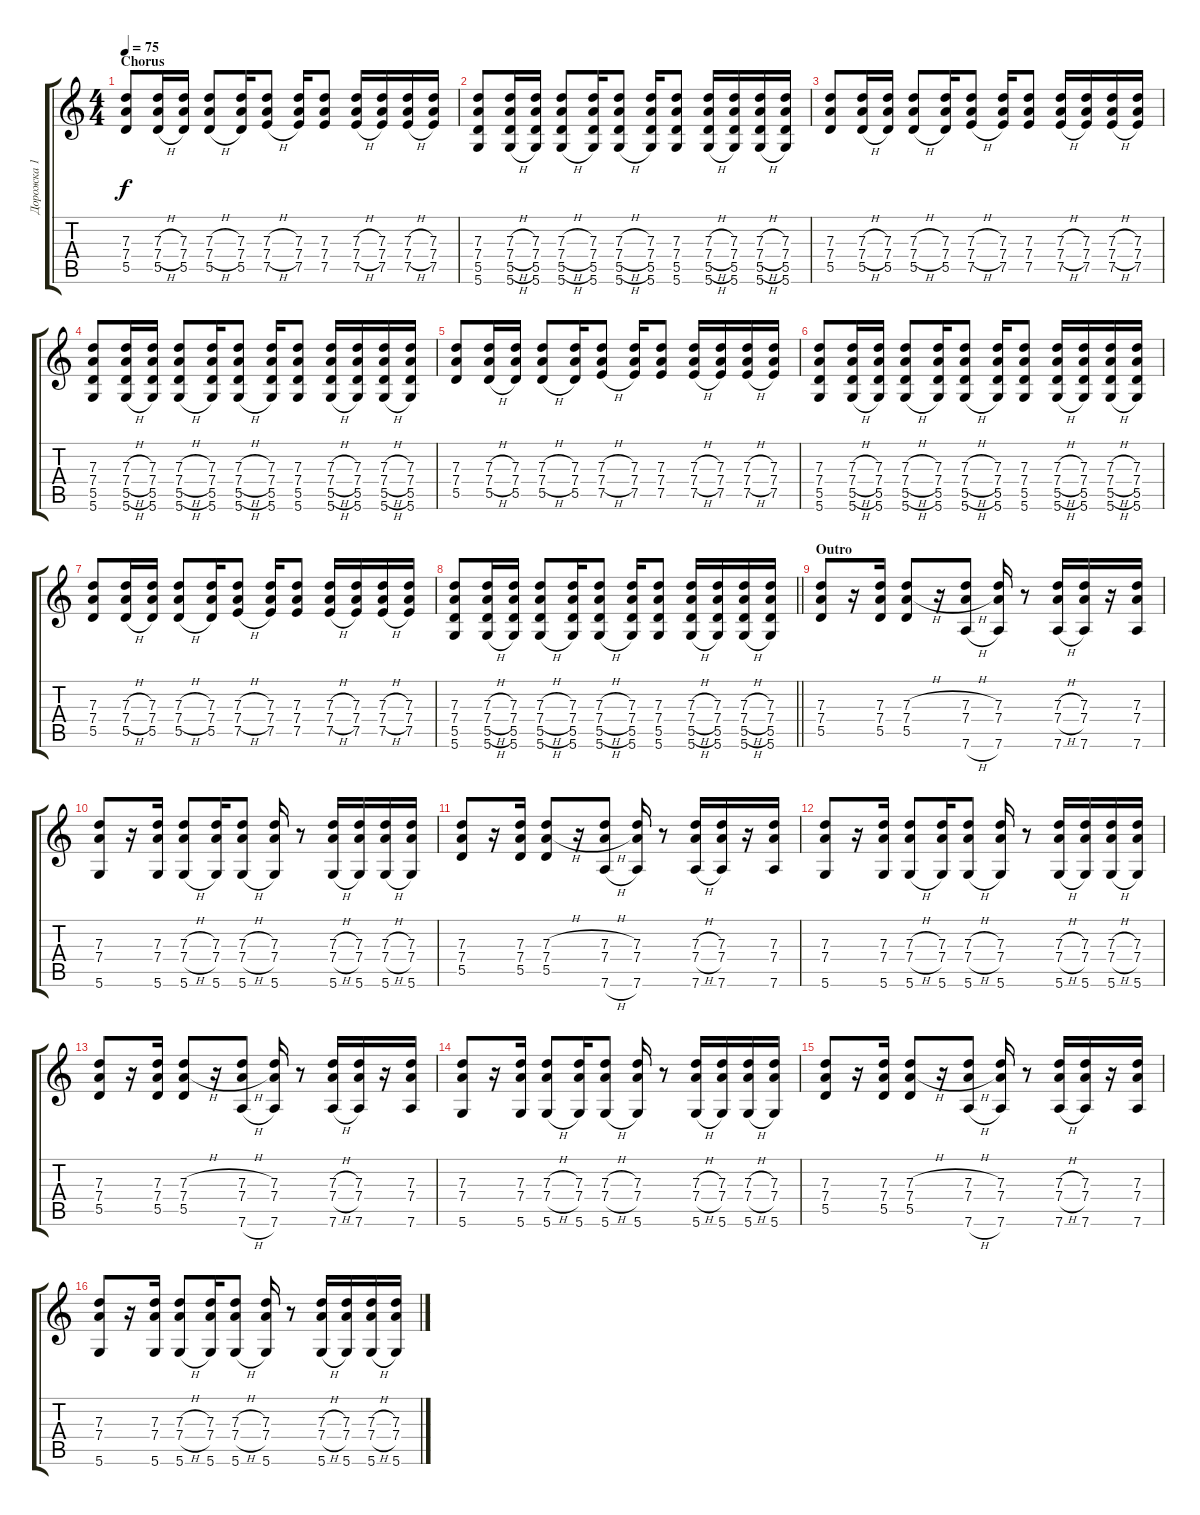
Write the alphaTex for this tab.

\track ("Дорожка 1" "Дорожка 1") {instrument acousticguitarsteel}
\staff {score tabs}
\tuning (E4 B3 G3 D3 A2 D2) {hide}
\ts (4 4)
\section ("" "Chorus")
\tempo 75
\clef g2
\ks c
(7.3 7.4 5.5).8{dy f} (7.3{h} 7.4{h} 5.5{h}).16 (7.3 7.4 5.5).16 (7.3{h} 7.4{h} 5.5{h}).8 (7.3 7.4 5.5).16 (7.3{h} 7.4{h} 7.5{h}).8 (7.3 7.4 7.5).16 (7.3 7.4 7.5).8 (7.3{h} 7.4{h} 7.5{h}).16 (7.3 7.4 7.5).16 (7.3{h} 7.4{h} 7.5{h}).16 (7.3 7.4 7.5).16 |
(7.3 7.4 5.5 5.6).8 (7.3{h} 7.4{h} 5.5{h} 5.6{h}).16 (7.3 7.4 5.5 5.6).16 (7.3{h} 7.4{h} 5.5{h} 5.6{h}).8 (7.3 7.4 5.5 5.6).16 (7.3{h} 7.4{h} 5.5{h} 5.6{h}).8 (7.3 7.4 5.5 5.6).16 (7.3 7.4 5.5 5.6).8 (7.3{h} 7.4{h} 5.5{h} 5.6{h}).16 (7.3 7.4 5.5 5.6).16 (7.3{h} 7.4{h} 5.5{h} 5.6{h}).16 (7.3 7.4 5.5 5.6).16 |
(7.3 7.4 5.5).8 (7.3{h} 7.4{h} 5.5{h}).16 (7.3 7.4 5.5).16 (7.3{h} 7.4{h} 5.5{h}).8 (7.3 7.4 5.5).16 (7.3{h} 7.4{h} 7.5{h}).8 (7.3 7.4 7.5).16 (7.3 7.4 7.5).8 (7.3{h} 7.4{h} 7.5{h}).16 (7.3 7.4 7.5).16 (7.3{h} 7.4{h} 7.5{h}).16 (7.3 7.4 7.5).16 |
(7.3 7.4 5.5 5.6).8 (7.3{h} 7.4{h} 5.5{h} 5.6{h}).16 (7.3 7.4 5.5 5.6).16 (7.3{h} 7.4{h} 5.5{h} 5.6{h}).8 (7.3 7.4 5.5 5.6).16 (7.3{h} 7.4{h} 5.5{h} 5.6{h}).8 (7.3 7.4 5.5 5.6).16 (7.3 7.4 5.5 5.6).8 (7.3{h} 7.4{h} 5.5{h} 5.6{h}).16 (7.3 7.4 5.5 5.6).16 (7.3{h} 7.4{h} 5.5{h} 5.6{h}).16 (7.3 7.4 5.5 5.6).16 |
(7.3 7.4 5.5).8 (7.3{h} 7.4{h} 5.5{h}).16 (7.3 7.4 5.5).16 (7.3{h} 7.4{h} 5.5{h}).8 (7.3 7.4 5.5).16 (7.3{h} 7.4{h} 7.5{h}).8 (7.3 7.4 7.5).16 (7.3 7.4 7.5).8 (7.3{h} 7.4{h} 7.5{h}).16 (7.3 7.4 7.5).16 (7.3{h} 7.4{h} 7.5{h}).16 (7.3 7.4 7.5).16 |
(7.3 7.4 5.5 5.6).8 (7.3{h} 7.4{h} 5.5{h} 5.6{h}).16 (7.3 7.4 5.5 5.6).16 (7.3{h} 7.4{h} 5.5{h} 5.6{h}).8 (7.3 7.4 5.5 5.6).16 (7.3{h} 7.4{h} 5.5{h} 5.6{h}).8 (7.3 7.4 5.5 5.6).16 (7.3 7.4 5.5 5.6).8 (7.3{h} 7.4{h} 5.5{h} 5.6{h}).16 (7.3 7.4 5.5 5.6).16 (7.3{h} 7.4{h} 5.5{h} 5.6{h}).16 (7.3 7.4 5.5 5.6).16 |
(7.3 7.4 5.5).8 (7.3{h} 7.4{h} 5.5{h}).16 (7.3 7.4 5.5).16 (7.3{h} 7.4{h} 5.5{h}).8 (7.3 7.4 5.5).16 (7.3{h} 7.4{h} 7.5{h}).8 (7.3 7.4 7.5).16 (7.3 7.4 7.5).8 (7.3{h} 7.4{h} 7.5{h}).16 (7.3 7.4 7.5).16 (7.3{h} 7.4{h} 7.5{h}).16 (7.3 7.4 7.5).16 |
\barLineRight lightlight
(7.3 7.4 5.5 5.6).8 (7.3{h} 7.4{h} 5.5{h} 5.6{h}).16 (7.3 7.4 5.5 5.6).16 (7.3{h} 7.4{h} 5.5{h} 5.6{h}).8 (7.3 7.4 5.5 5.6).16 (7.3{h} 7.4{h} 5.5{h} 5.6{h}).8 (7.3 7.4 5.5 5.6).16 (7.3 7.4 5.5 5.6).8 (7.3{h} 7.4{h} 5.5{h} 5.6{h}).16 (7.3 7.4 5.5 5.6).16 (7.3{h} 7.4{h} 5.5{h} 5.6{h}).16 (7.3 7.4 5.5 5.6).16 |
\section ("" "Outro")
(7.3 7.4 5.5).8 r.16 (7.3 7.4 5.5).16 (7.3{h} 7.4{h} 5.5).8 r.16 (7.3{h} 7.4{h} 7.6{h}).8 (7.3 7.4 7.6).16 r.8 (7.3{h} 7.4{h} 7.6{h}).16 (7.3 7.4 7.6).16 r.16 (7.3 7.4 7.6).16 |
(7.3 7.4 5.6).8 r.16 (7.3 7.4 5.6).16 (7.3{h} 7.4{h} 5.6{h}).8 (7.3 7.4 5.6).16 (7.3{h} 7.4{h} 5.6{h}).8 (7.3 7.4 5.6).16 r.8 (7.3{h} 7.4{h} 5.6{h}).16 (7.3 7.4 5.6).16 (7.3{h} 7.4{h} 5.6{h}).16 (7.3 7.4 5.6).16 |
(7.3 7.4 5.5).8 r.16 (7.3 7.4 5.5).16 (7.3{h} 7.4{h} 5.5).8 r.16 (7.3{h} 7.4{h} 7.6{h}).8 (7.3 7.4 7.6).16 r.8 (7.3{h} 7.4{h} 7.6{h}).16 (7.3 7.4 7.6).16 r.16 (7.3 7.4 7.6).16 |
(7.3 7.4 5.6).8 r.16 (7.3 7.4 5.6).16 (7.3{h} 7.4{h} 5.6{h}).8 (7.3 7.4 5.6).16 (7.3{h} 7.4{h} 5.6{h}).8 (7.3 7.4 5.6).16 r.8 (7.3{h} 7.4{h} 5.6{h}).16 (7.3 7.4 5.6).16 (7.3{h} 7.4{h} 5.6{h}).16 (7.3 7.4 5.6).16 |
(7.3 7.4 5.5).8 r.16 (7.3 7.4 5.5).16 (7.3{h} 7.4{h} 5.5).8 r.16 (7.3{h} 7.4{h} 7.6{h}).8 (7.3 7.4 7.6).16 r.8 (7.3{h} 7.4{h} 7.6{h}).16 (7.3 7.4 7.6).16 r.16 (7.3 7.4 7.6).16 |
(7.3 7.4 5.6).8 r.16 (7.3 7.4 5.6).16 (7.3{h} 7.4{h} 5.6{h}).8 (7.3 7.4 5.6).16 (7.3{h} 7.4{h} 5.6{h}).8 (7.3 7.4 5.6).16 r.8 (7.3{h} 7.4{h} 5.6{h}).16 (7.3 7.4 5.6).16 (7.3{h} 7.4{h} 5.6{h}).16 (7.3 7.4 5.6).16 |
(7.3 7.4 5.5).8 r.16 (7.3 7.4 5.5).16 (7.3{h} 7.4{h} 5.5).8 r.16 (7.3{h} 7.4{h} 7.6{h}).8 (7.3 7.4 7.6).16 r.8 (7.3{h} 7.4{h} 7.6{h}).16 (7.3 7.4 7.6).16 r.16 (7.3 7.4 7.6).16 |
(7.3 7.4 5.6).8 r.16 (7.3 7.4 5.6).16 (7.3{h} 7.4{h} 5.6{h}).8 (7.3 7.4 5.6).16 (7.3{h} 7.4{h} 5.6{h}).8 (7.3 7.4 5.6).16 r.8 (7.3{h} 7.4{h} 5.6{h}).16 (7.3 7.4 5.6).16 (7.3{h} 7.4{h} 5.6{h}).16 (7.3 7.4 5.6).16
